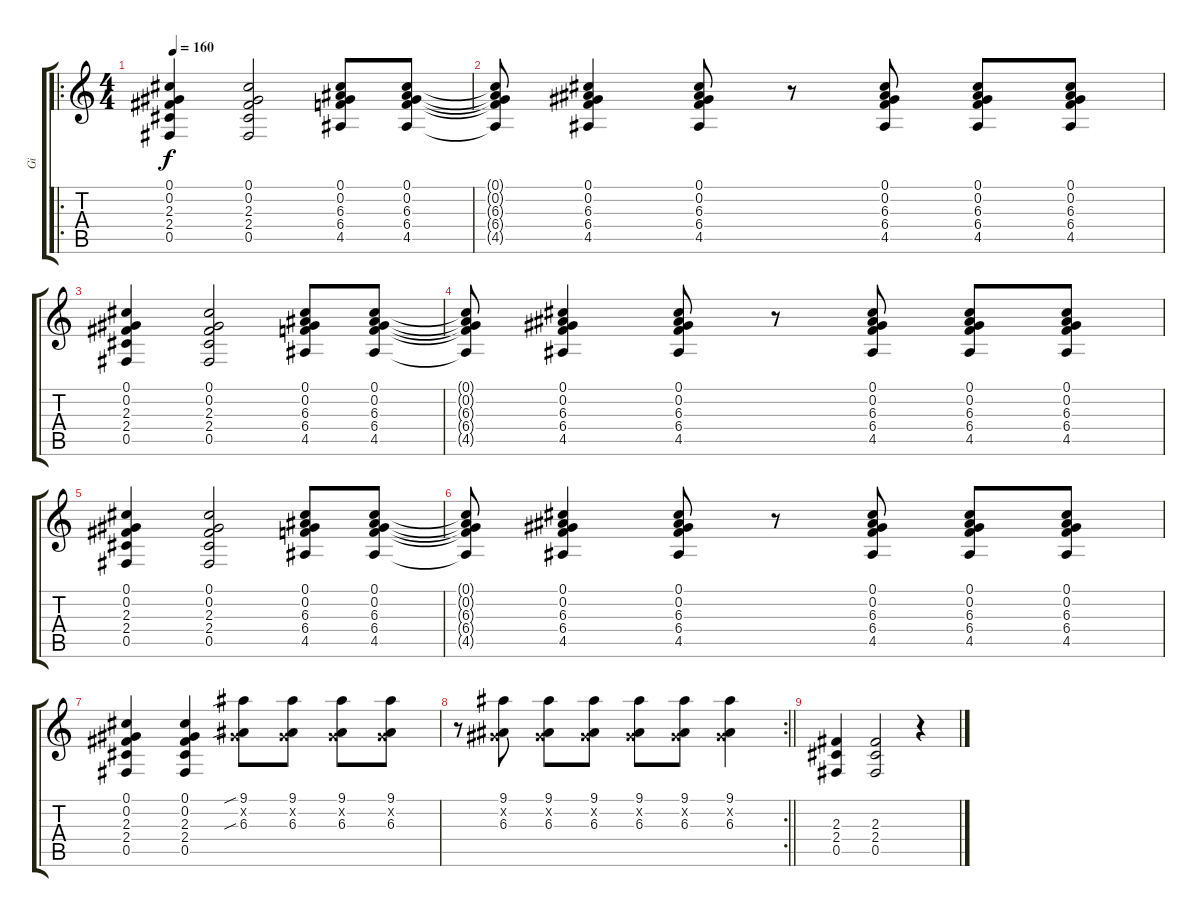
\track ("Gi" "Gi") {instrument acousticguitarsteel}
\staff {score tabs}
\tuning (Db4 Ab3 E3 B2 Gb2 B1) {hide}
\ro
\ts (4 4)
\tempo 160
\clef g2
\ks c
(0.1 0.2 2.3 2.4 0.5).4{dy f instrument overdrivenguitar} (0.1 0.2 2.3 2.4 0.5).2 (0.1 0.2 6.3 6.4 4.5).8 (0.1 0.2 6.3 6.4 4.5).8 |
(0.1{t} 0.2{t} 6.3{t} 6.4{t} 4.5{t}).8 (0.1 0.2 6.3 6.4 4.5).4 (0.1 0.2 6.3 6.4 4.5).8 r.8 (0.1 0.2 6.3 6.4 4.5).8 (0.1 0.2 6.3 6.4 4.5).8 (0.1 0.2 6.3 6.4 4.5).8 |
(0.1 0.2 2.3 2.4 0.5).4 (0.1 0.2 2.3 2.4 0.5).2 (0.1 0.2 6.3 6.4 4.5).8 (0.1 0.2 6.3 6.4 4.5).8 |
(0.1{t} 0.2{t} 6.3{t} 6.4{t} 4.5{t}).8 (0.1 0.2 6.3 6.4 4.5).4 (0.1 0.2 6.3 6.4 4.5).8 r.8 (0.1 0.2 6.3 6.4 4.5).8 (0.1 0.2 6.3 6.4 4.5).8 (0.1 0.2 6.3 6.4 4.5).8 |
(0.1 0.2 2.3 2.4 0.5).4 (0.1 0.2 2.3 2.4 0.5).2 (0.1 0.2 6.3 6.4 4.5).8 (0.1 0.2 6.3 6.4 4.5).8 |
(0.1{t} 0.2{t} 6.3{t} 6.4{t} 4.5{t}).8 (0.1 0.2 6.3 6.4 4.5).4 (0.1 0.2 6.3 6.4 4.5).8 r.8 (0.1 0.2 6.3 6.4 4.5).8 (0.1 0.2 6.3 6.4 4.5).8 (0.1 0.2 6.3 6.4 4.5).8 |
(0.1 0.2 2.3 2.4 0.5).4 (0.1 0.2 2.3 2.4 0.5).4 (9.1{sib} 0.2{x} 6.3{sib}).8 (9.1 0.2{x} 6.3).8 (9.1 0.2{x} 6.3).8 (9.1 0.2{x} 6.3).8 |
\rc 2
\barLineRight lightlight
r.8 (9.1 0.2{x} 6.3).8 (9.1 0.2{x} 6.3).8 (9.1 0.2{x} 6.3).8 (9.1 0.2{x} 6.3).8 (9.1 0.2{x} 6.3).8 (9.1 0.2{x} 6.3).4 |
(2.3 2.4 0.5).4 (2.3 2.4 0.5).2 r.4
